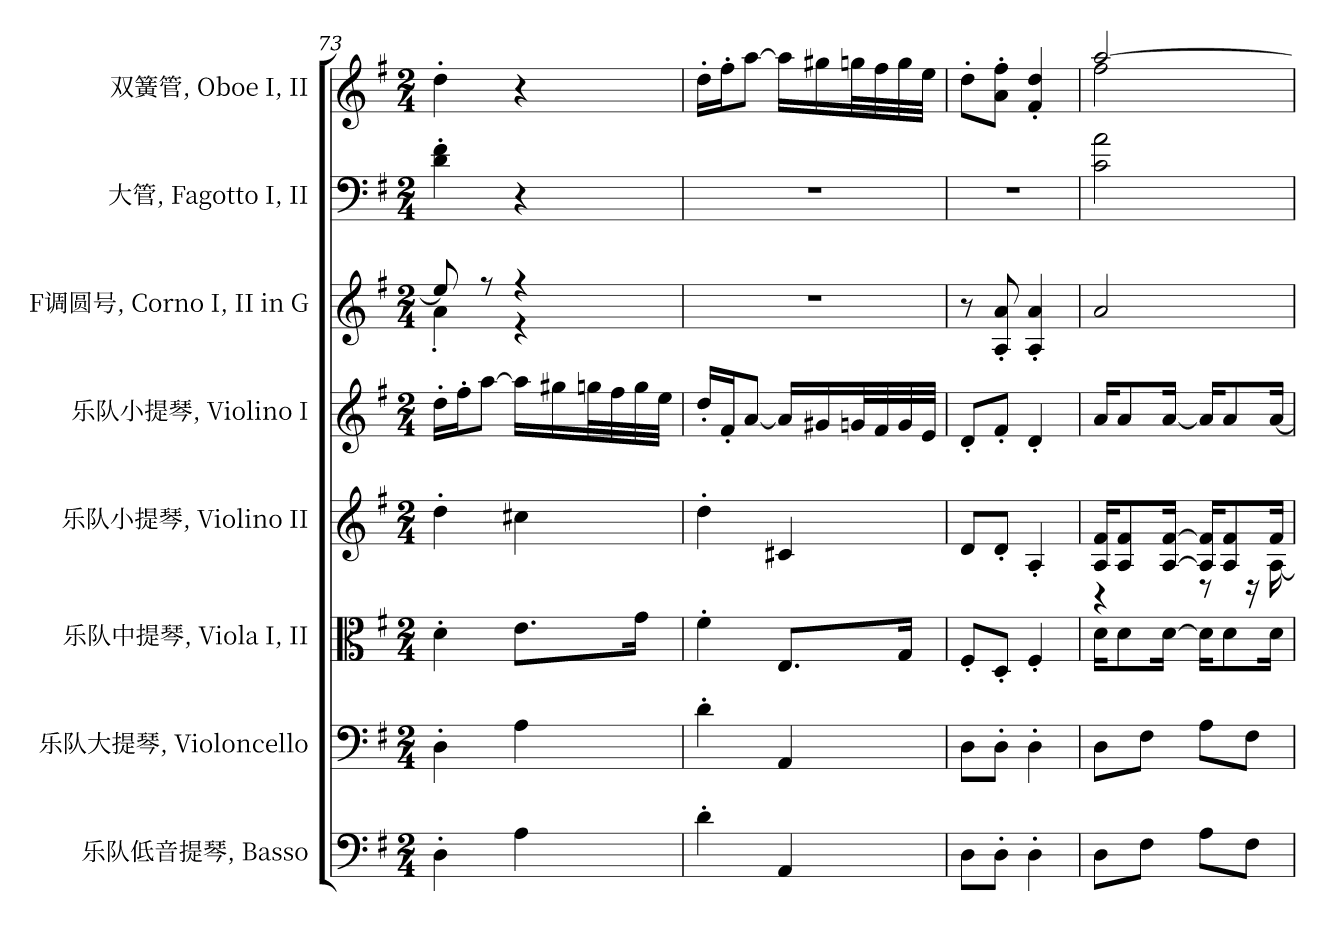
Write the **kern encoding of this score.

**kern	**kern	**kern	**kern	**kern	**kern	**kern	**kern
*part8	*part7	*part6	*part5	*part4	*part3	*part2	*part1
*staff8	*staff7	*staff6	*staff5	*staff4	*staff3	*staff2	*staff1
*I"乐队低音提琴, Basso	*I"乐队大提琴, Violoncello	*I"乐队中提琴, Viola I, II	*I"乐队小提琴, Violino II	*I"乐队小提琴, Violino I	*I"F调圆号, Corno I, II in G	*I"大管, Fagotto I, II	*I"双簧管, Oboe I, II
*	*	*	*	*	*	*	*I'Ob.
*clefF4	*clefF4	*clefC3	*clefG2	*clefG2	*clefG2	*clefF4	*clefG2
*ITrd7c12	*	*	*	*	*ITrd4c7	*	*
*k[f#]	*k[f#]	*k[f#]	*k[f#]	*k[f#]	*k[]	*k[f#]	*k[f#]
*M2/4	*M2/4	*M2/4	*M2/4	*M2/4	*M2/4	*M2/4	*M2/4
=73	=73	=73	=73	=73	=73	=73	=73
*	*	*	*	*	*^	*	*
4DD'\	4D'\	4d'\	4dd'\	16dd'\LL	8a/]	4d'\	4d\' 4f#\'	4dd'\
.	.	.	.	16ff#'\J	.	.	.	.
.	.	.	.	[8aa\J	8r	.	.	.
4AA\	4A\	8.e\L	4cc#X\	16aa\LL]	4r	4r	4r	4r
.	.	.	.	16gg#X\	.	.	.	.
.	.	.	.	32ggn\L	.	.	.	.
.	.	.	.	32ff#\	.	.	.	.
.	.	16g\Jk	.	32gg\	.	.	.	.
.	.	.	.	32ee\JJJ	.	.	.	.
*	*	*	*	*	*v	*v	*	*
!!LO:PB:g=z
=74	=74	=74	=74	=74	=74	=74	=74
4D'\	4d'\	4f#'\	4dd'\	16dd'/LL	2r	2r	16dd'\LL
.	.	.	.	16f#'/J	.	.	16ff#'\J
.	.	.	.	[8a/J	.	.	[8aa\J
4AAA/	4AA/	8.E/L	4c#X/	16a/LL]	.	.	16aa\LL]
.	.	.	.	16g#X/	.	.	16gg#X\
.	.	.	.	32gn/L	.	.	32ggn\L
.	.	.	.	32f#/	.	.	32ff#\
.	.	16G/Jk	.	32g/	.	.	32gg\
.	.	.	.	32e/JJJ	.	.	32ee\JJJ
=75	=75	=75	=75	=75	=75	=75	=75
8DD\L	8D\L	8F#'/L	8d/L	8d'/L	8r	2r	8dd'\L
8DD'\J	8D'\J	8D'/J	8d'/J	8f#'/J	8D/' 8d/'	.	8a\' 8ff#\'J
4DD'\	4D'\	4F#'/	4A'/	4d'/	4D/' 4d/'	.	4f#/' 4dd/'
=76	=76	=76	=76	=76	=76	=76	=76
*	*	*	*^	*	*	*	*^
8DD\L	8D\L	16d\KL	16A/ 16f#/KL	4r	16a/KL	2d/	2c\ 2a\	[2aa/	2ff#\
.	.	8d\	8A/ 8f#/	.	8a/	.	.	.	.
8FF#\J	8F#\J	.	.	.	.	.	.	.	.
.	.	[16d\Jk	[16A/ [16f#/Jk	.	[16a/Jk	.	.	.	.
8AA\L	8A\L	16d\KL]	16A/] 16f#/]KL	8r	16a/KL]	.	.	.	.
.	.	8d\	8A/ 8f#/	.	8a/	.	.	.	.
8FF#\J	8F#\J	.	.	16r	.	.	.	.	.
.	.	16d\Jk	16f#/Jk	[16A\	[16a/Jk	.	.	.	.
*	*	*	*v	*v	*	*	*	*v	*v
=	=	=	=	=	=	=	=
*-	*-	*-	*-	*-	*-	*-	*-
